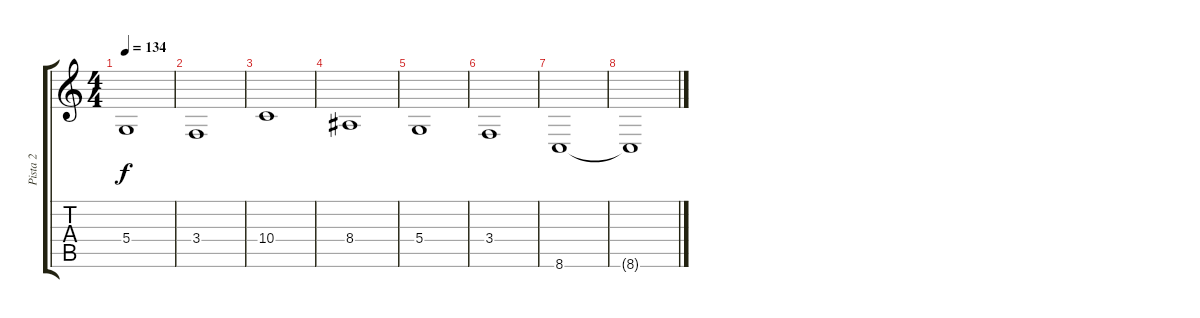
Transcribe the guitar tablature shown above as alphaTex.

\track ("Pista 2" "Pista 2") {instrument lead2sawtooth}
\staff {score tabs}
\tuning (E4 B3 G3 D3 A2 E2) {hide}
\ts (4 4)
\tempo 134
\clef g2
\ks c
5.4.1{dy f} |
3.4.1 |
10.4.1 |
8.4.1 |
5.4.1 |
3.4.1 |
8.6.1 |
8.6{t}.1
